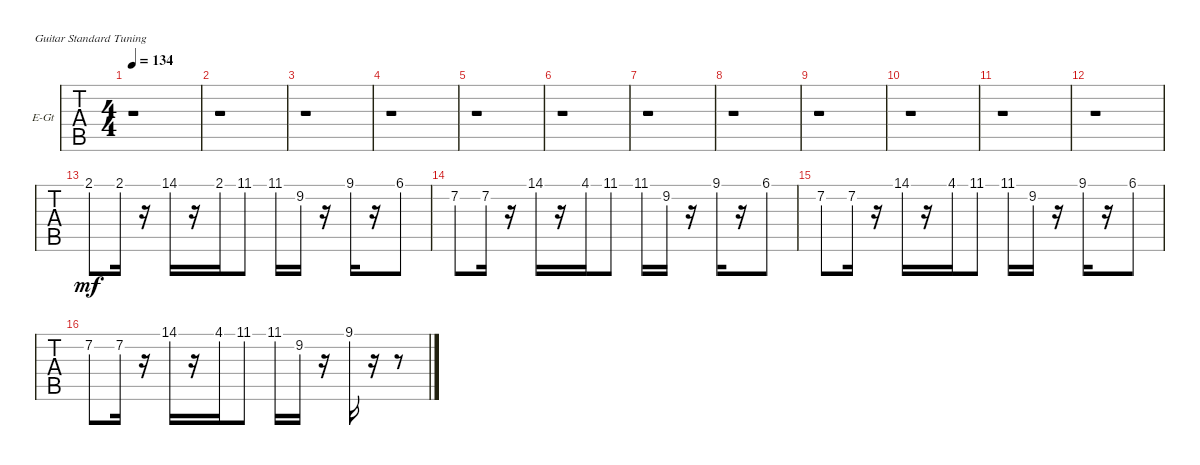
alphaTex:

\bracketExtendMode groupsimilarinstruments
\firstSystemTrackNameOrientation horizontal
\otherSystemsTrackNameOrientation horizontal
\track ("Guitar 5" "E-Gt") {instrument electricguitarclean}
\staff {tabs}
\tuning (E4 B3 G3 D3 A2 E2)
\ts (4 4)
\tempo 134
\clef g2
\scale
0.333333
\ks c
r.1{dy mf} |
\scale
0.333333 r.1 |
\scale
0.333333 r.1 |
\scale
0.333333 r.1 |
\scale
0.333333 r.1 |
\scale
0.333333 r.1 |
\scale
0.333333 r.1 |
\scale
0.333333 r.1 |
\scale
0.333333 r.1 |
\scale
0.333333 r.1 |
\scale
0.333333 r.1 |
\scale
0.333333 r.1 |
\scale
0.333333 2.1.8 2.1.16 r.16 14.1.16 r.16 2.1.16 11.1.8 11.1.16 9.2.16 r.16 9.1.16 r.16 6.1.8 |
\scale
0.333333 7.2.8 7.2.16 r.16 14.1.16 r.16 4.1.16 11.1.8 11.1.16 9.2.16 r.16 9.1.16 r.16 6.1.8 |
\scale
0.333333 7.2.8 7.2.16 r.16 14.1.16 r.16 4.1.16 11.1.8 11.1.16 9.2.16 r.16 9.1.16 r.16 6.1.8 |
\scale
0.333333 7.2.8 7.2.16 r.16 14.1.16 r.16 4.1.16 11.1.8 11.1.16 9.2.16 r.16 9.1.16 r.16 r.8
